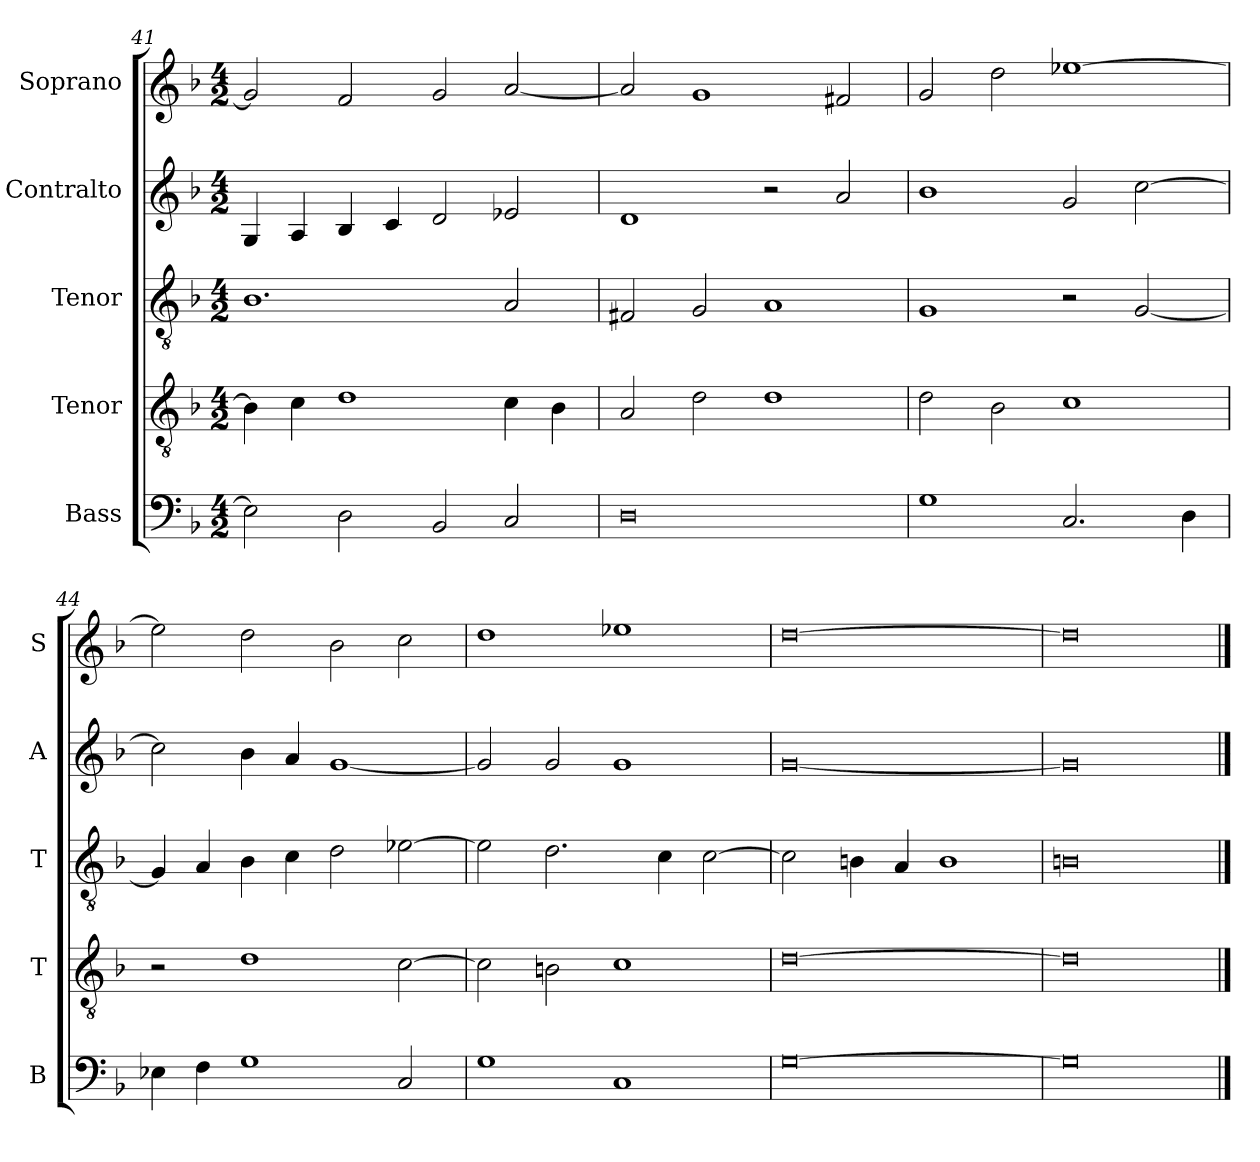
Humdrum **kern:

**kern	**kern	**kern	**kern	**kern
*part5	*part4	*part3	*part2	*part1
*staff5	*staff4	*staff3	*staff2	*staff1
*I"Bass	*I"Tenor	*I"Tenor	*I"Contralto	*I"Soprano
*I'B	*I'T	*I'T	*I'A	*I'S
*clefF4	*clefGv2	*clefGv2	*clefG2	*clefG2
*k[b-]	*k[b-]	*k[b-]	*k[b-]	*k[b-]
*G:dor	*G:dor	*G:dor	*G:dor	*G:dor
*M4/2	*M4/2	*M4/2	*M4/2	*M4/2
=41	=41	=41	=41	=41
2E-]	4B-]	1.B-	4G	2g]
.	4c	.	4A	.
2D	1d	.	4B-	2f
.	.	.	4c	.
2BB-	.	.	2d	2g
2C	4c	2A	2e-X	[2a
.	4B-	.	.	.
=42	=42	=42	=42	=42
0D	2A	2F#X	1d	2a]
.	2d	2G	.	1g
.	1d	1A	2r	.
.	.	.	2a	2f#X
=43	=43	=43	=43	=43
1G	2d	1G	1b-	2g
.	2B-	.	.	2dd
2.C	1c	2r	2g	[1ee-X
.	.	[2G	[2cc	.
4D	.	.	.	.
=44	=44	=44	=44	=44
4E-X	2r	4G]	2cc]	2ee-]
4F	.	4A	.	.
1G	1d	4B-	4b-	2dd
.	.	4c	4a	.
.	.	2d	[1g	2b-
2C	[2c	[2e-X	.	2cc
=45	=45	=45	=45	=45
1G	2c]	2e-]	2g]	1dd
.	2Bn	2.d	2g	.
1C	1c	.	1g	1ee-X
.	.	4c	.	.
.	.	[2c	.	.
=46	=46	=46	=46	=46
[0G	[0d	2c]	[0g	[0dd
.	.	4Bn	.	.
.	.	4A	.	.
.	.	1B	.	.
=47	=47	=47	=47	=47
0G]	0d]	0Bn	0g]	0dd]
==	==	==	==	==
*-	*-	*-	*-	*-
